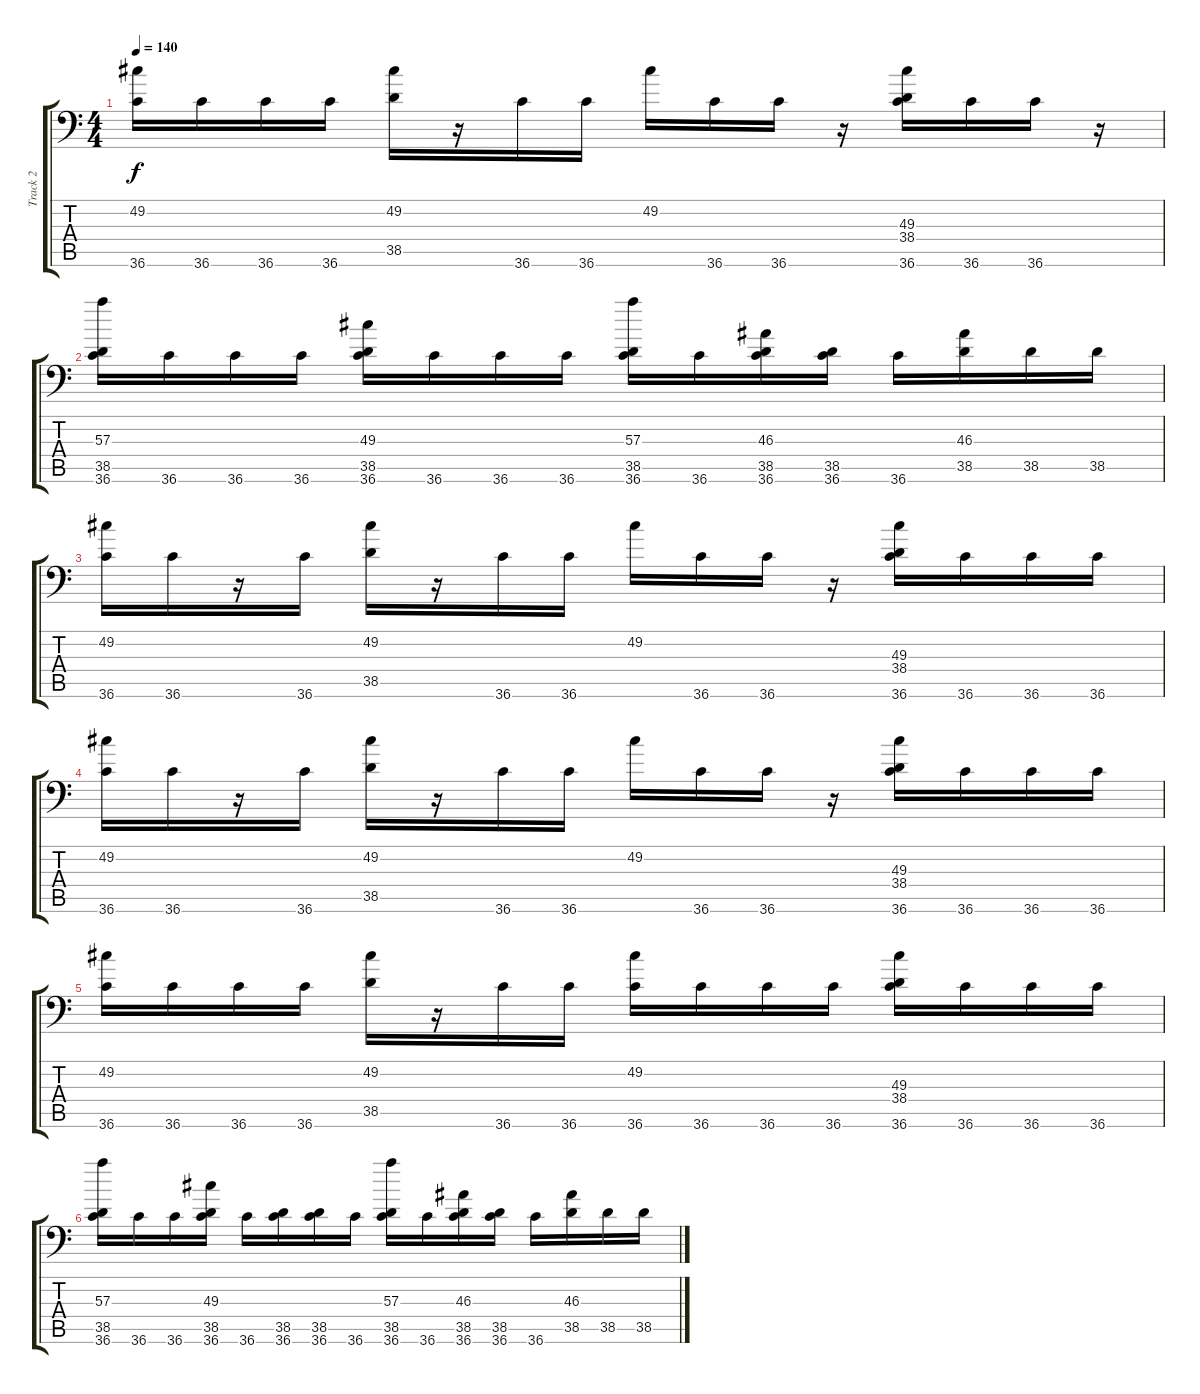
\track ("Track 2" "Track 2") {instrument acousticgrandpiano}
\staff {score tabs}
\tuning (C-1 C-1 C-1 C-1 C-1 C-1) {hide}
\ts (4 4)
\tempo 140
\clef f4
\ks c
(49.2 36.6).16{dy f} 36.6.16 36.6.16 36.6.16 (49.2 38.5).16 r.16 36.6.16 36.6.16 49.2.16 36.6.16 36.6.16 r.16 (49.3 38.4 36.6).16 36.6.16 36.6.16 r.16 |
(57.3 38.5 36.6).16 36.6.16 36.6.16 36.6.16 (49.3 38.5 36.6).16 36.6.16 36.6.16 36.6.16 (57.3 38.5 36.6).16 36.6.16 (46.3 38.5 36.6).16 (38.5 36.6).16 36.6.16 (46.3 38.5).16 38.5.16 38.5.16 |
(49.2 36.6).16 36.6.16 r.16 36.6.16 (49.2 38.5).16 r.16 36.6.16 36.6.16 49.2.16 36.6.16 36.6.16 r.16 (49.3 38.4 36.6).16 36.6.16 36.6.16 36.6.16 |
(49.2 36.6).16 36.6.16 r.16 36.6.16 (49.2 38.5).16 r.16 36.6.16 36.6.16 49.2.16 36.6.16 36.6.16 r.16 (49.3 38.4 36.6).16 36.6.16 36.6.16 36.6.16 |
(49.2 36.6).16 36.6.16 36.6.16 36.6.16 (49.2 38.5).16 r.16 36.6.16 36.6.16 (49.2 36.6).16 36.6.16 36.6.16 36.6.16 (49.3 38.4 36.6).16 36.6.16 36.6.16 36.6.16 |
(57.3 38.5 36.6).16 36.6.16 36.6.16 (49.3 38.5 36.6).16 36.6.16 (38.5 36.6).16 (38.5 36.6).16 36.6.16 (57.3 38.5 36.6).16 36.6.16 (46.3 38.5 36.6).16 (38.5 36.6).16 36.6.16 (46.3 38.5).16 38.5.16 38.5.16
